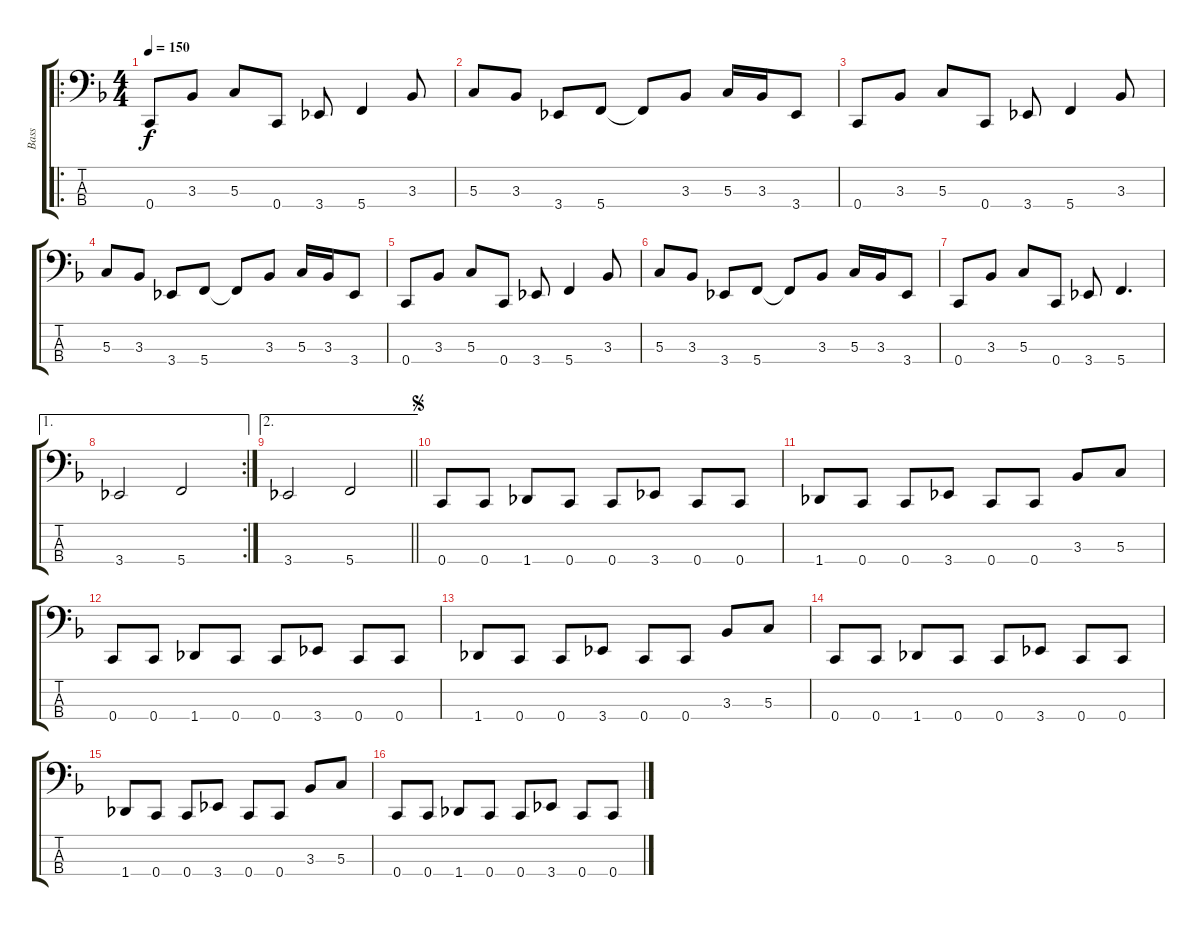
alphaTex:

\track ("Bass" "Bass") {instrument electricbasspick}
\staff {score tabs}
\tuning (F2 C2 G1 C1) {hide}
\ro
\ts (4 4)
\tempo 150
\clef f4
\ks f
0.4.8{dy f instrument electricbasspick} 3.3.8 5.3.8 0.4.8 3.4.8 5.4.4 3.3.8 |
5.3.8 3.3.8 3.4.8 5.4.8 5.4{t}.8 3.3.8 5.3.16 3.3.16 3.4.8 |
0.4.8 3.3.8 5.3.8 0.4.8 3.4.8 5.4.4 3.3.8 |
5.3.8 3.3.8 3.4.8 5.4.8 5.4{t}.8 3.3.8 5.3.16 3.3.16 3.4.8 |
0.4.8 3.3.8 5.3.8 0.4.8 3.4.8 5.4.4 3.3.8 |
5.3.8 3.3.8 3.4.8 5.4.8 5.4{t}.8 3.3.8 5.3.16 3.3.16 3.4.8 |
0.4.8 3.3.8 5.3.8 0.4.8 3.4.8 5.4.4{d} |
\ae 1
\rc 2
3.4.2 5.4.2 |
\ae 2
\barLineRight lightlight
3.4.2 5.4.2 |
\jump segno
0.4.8 0.4.8 1.4.8 0.4.8 0.4.8 3.4.8 0.4.8 0.4.8 |
1.4.8 0.4.8 0.4.8 3.4.8 0.4.8 0.4.8 3.3.8 5.3.8 |
0.4.8 0.4.8 1.4.8 0.4.8 0.4.8 3.4.8 0.4.8 0.4.8 |
1.4.8 0.4.8 0.4.8 3.4.8 0.4.8 0.4.8 3.3.8 5.3.8 |
0.4.8 0.4.8 1.4.8 0.4.8 0.4.8 3.4.8 0.4.8 0.4.8 |
1.4.8 0.4.8 0.4.8 3.4.8 0.4.8 0.4.8 3.3.8 5.3.8 |
0.4.8 0.4.8 1.4.8 0.4.8 0.4.8 3.4.8 0.4.8 0.4.8
